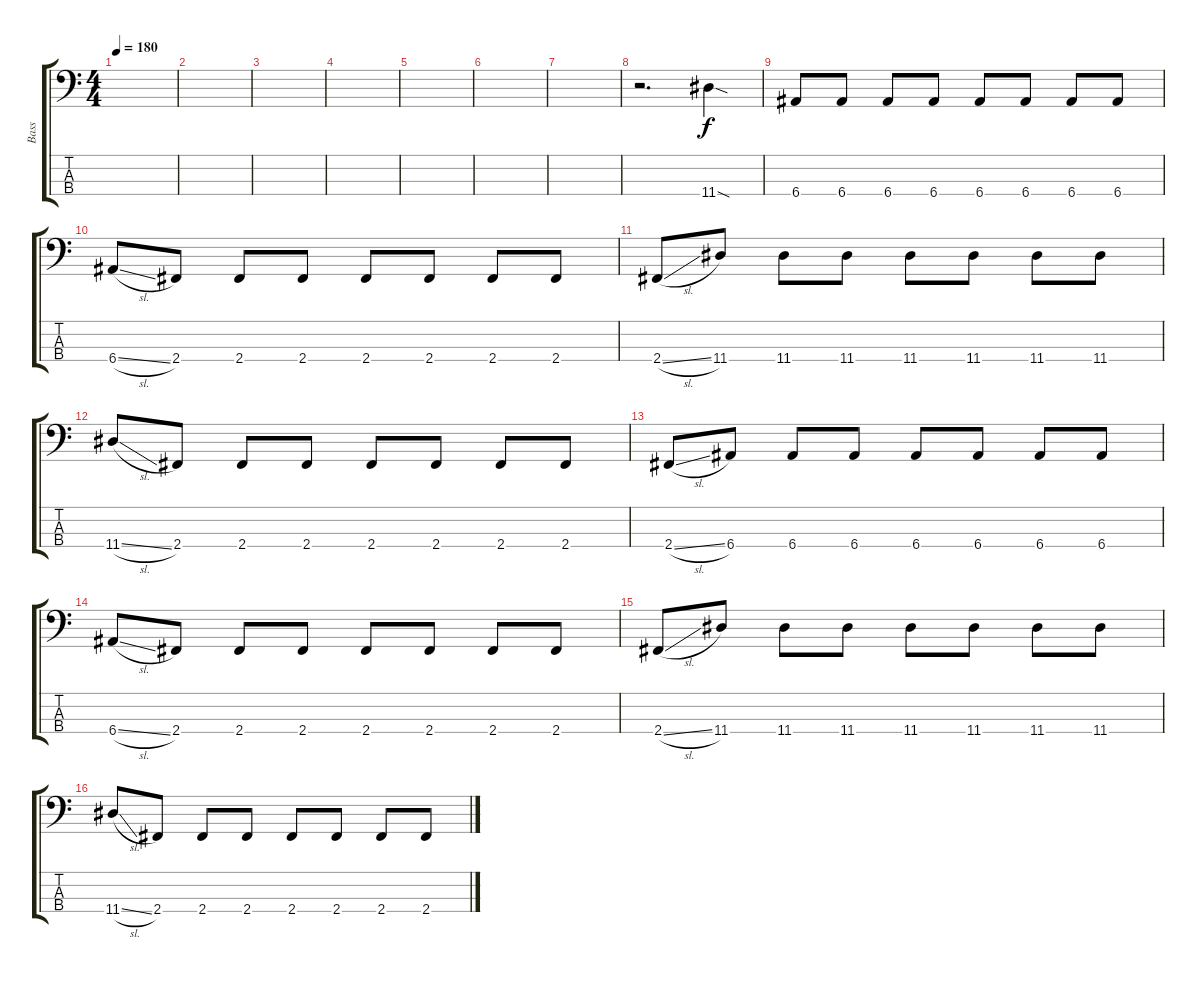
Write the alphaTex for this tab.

\track ("Bass" "Bass") {instrument electricbasspick}
\staff {score tabs}
\tuning (G2 D2 A1 E1) {hide}
\ts (4 4)
\tempo 180
\clef f4
\ks c
|
|
|
|
|
|
|
r.2{d} 11.4{sod}.4 |
6.4.8 6.4.8 6.4.8 6.4.8 6.4.8 6.4.8 6.4.8 6.4.8 |
6.4{sl}.8 2.4.8 2.4.8 2.4.8 2.4.8 2.4.8 2.4.8 2.4.8 |
2.4{sl}.8 11.4.8 11.4.8 11.4.8 11.4.8 11.4.8 11.4.8 11.4.8 |
11.4{sl}.8 2.4.8 2.4.8 2.4.8 2.4.8 2.4.8 2.4.8 2.4.8 |
2.4{sl}.8 6.4.8 6.4.8 6.4.8 6.4.8 6.4.8 6.4.8 6.4.8 |
6.4{sl}.8 2.4.8 2.4.8 2.4.8 2.4.8 2.4.8 2.4.8 2.4.8 |
2.4{sl}.8 11.4.8 11.4.8 11.4.8 11.4.8 11.4.8 11.4.8 11.4.8 |
11.4{sl}.8 2.4.8 2.4.8 2.4.8 2.4.8 2.4.8 2.4.8 2.4.8
